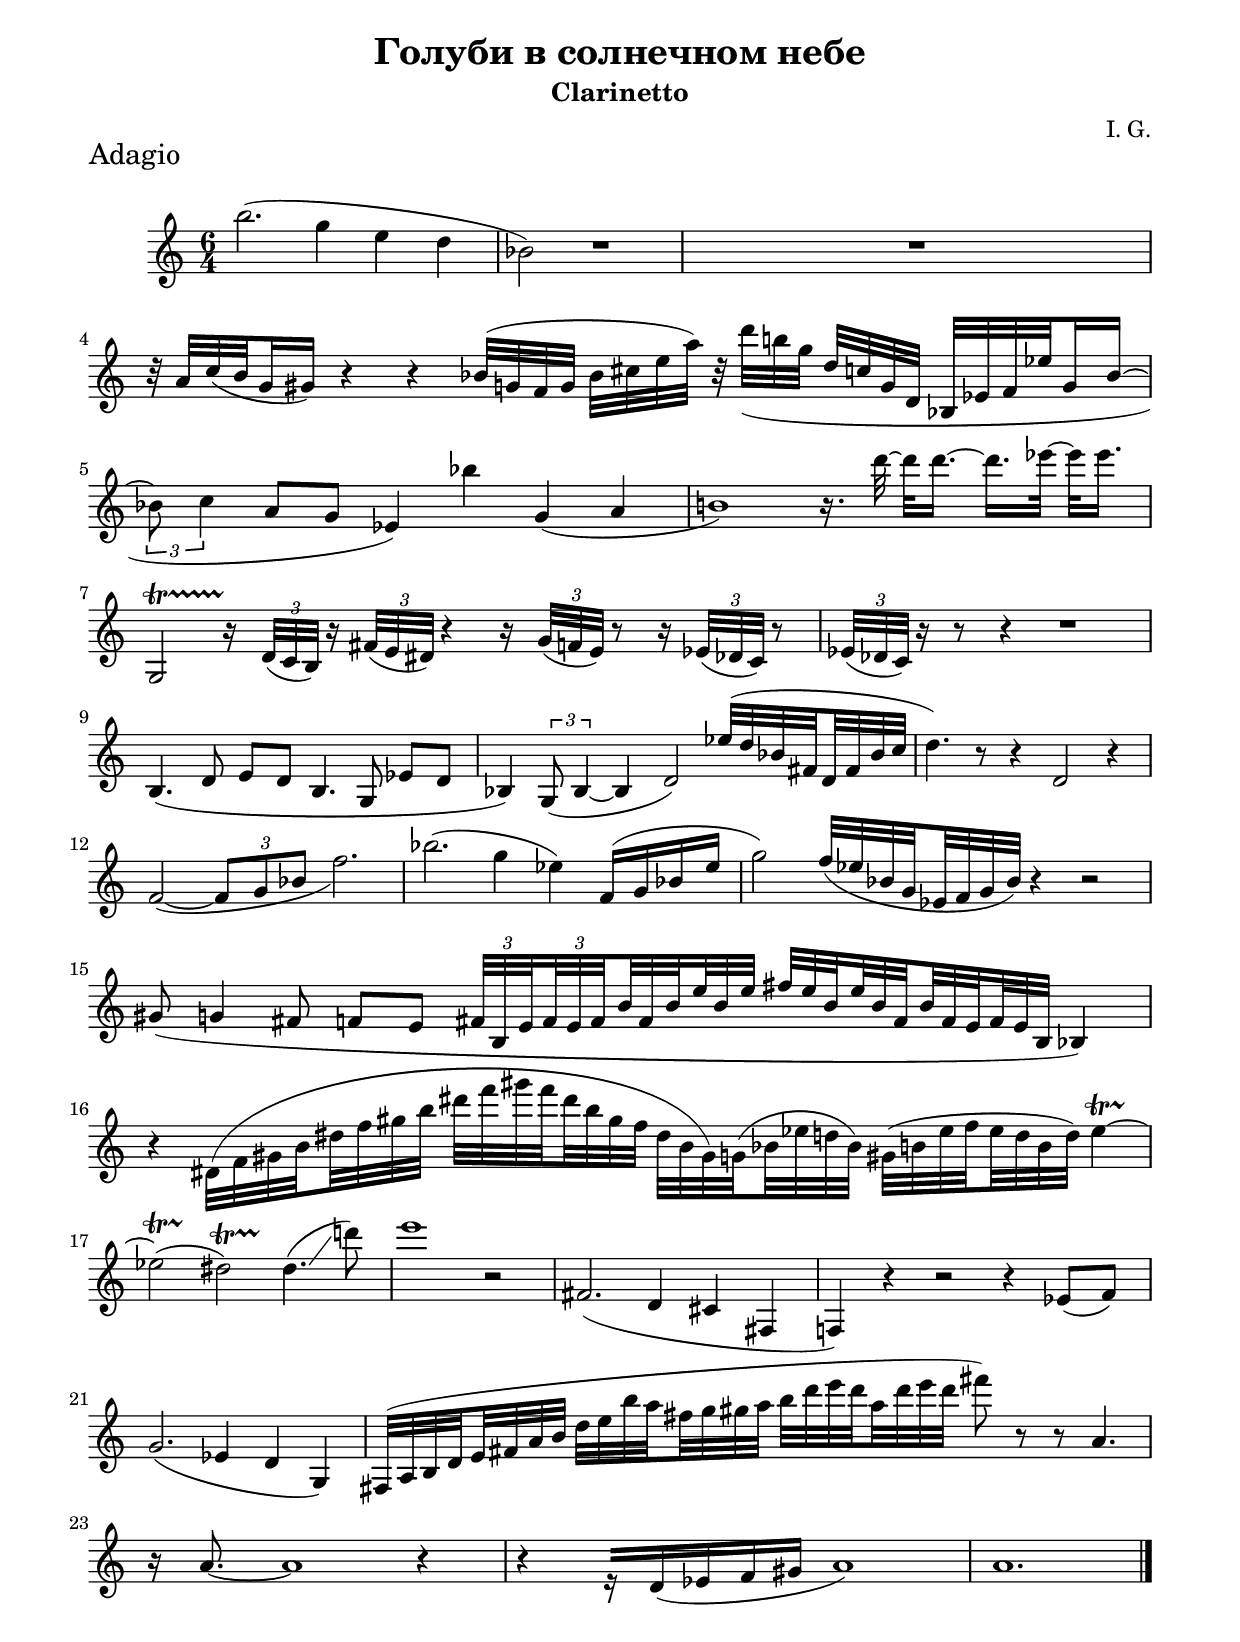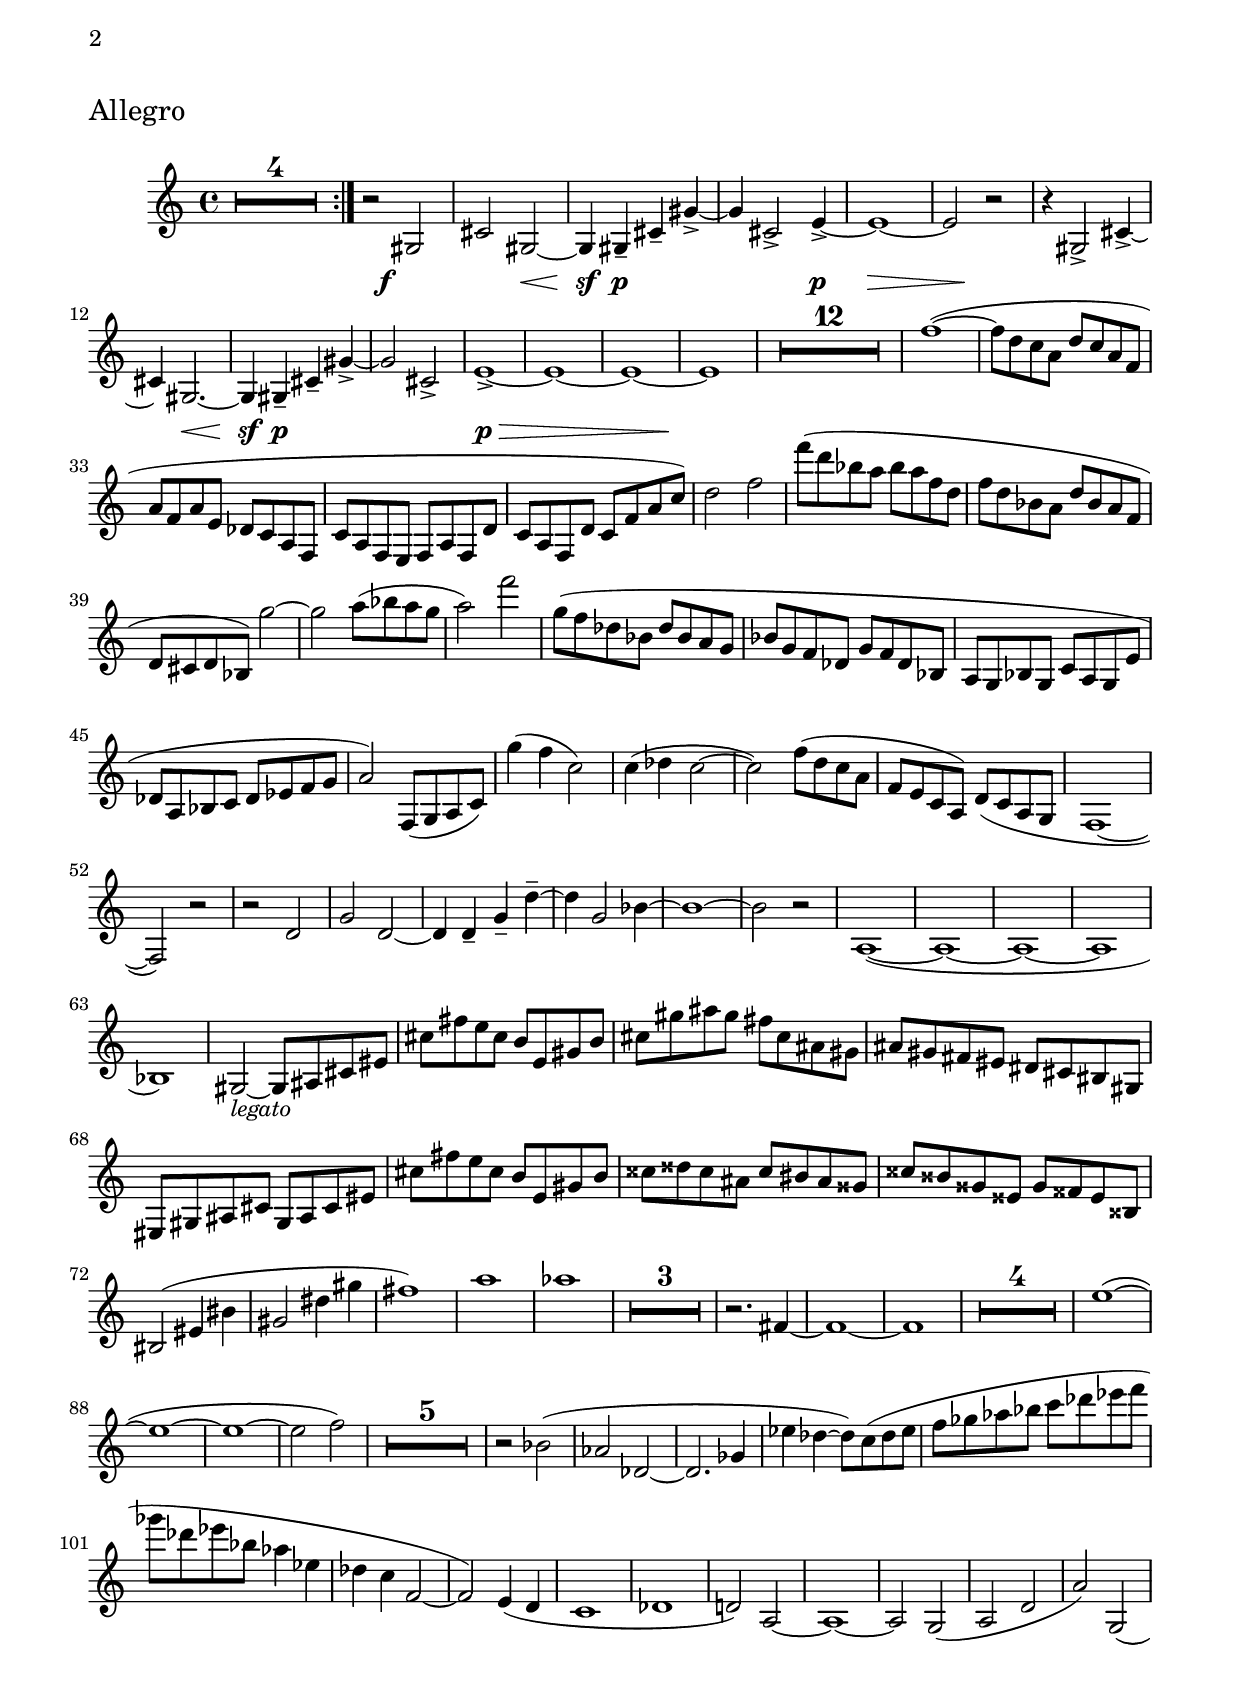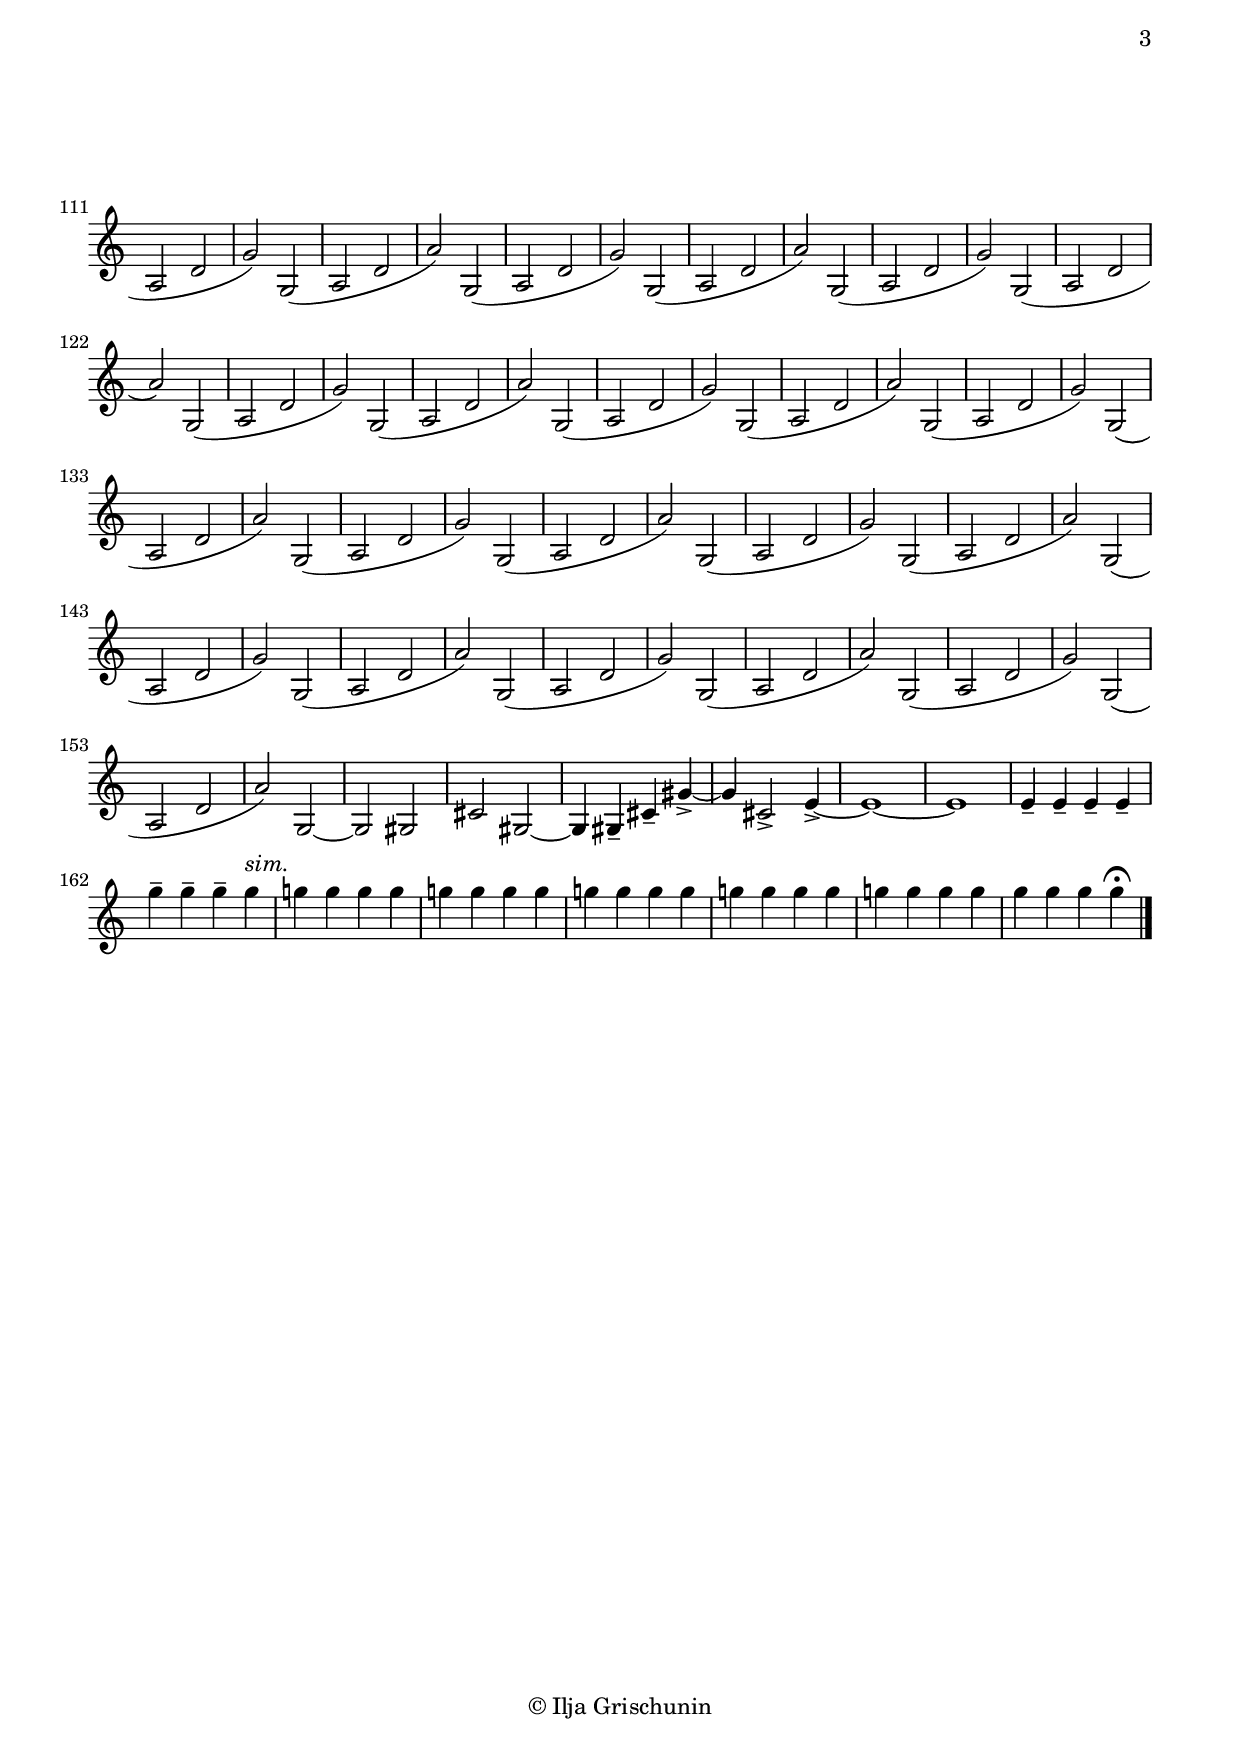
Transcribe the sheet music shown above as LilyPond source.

\version "2.19.15"
%\version "2.18.0"

\language "deutsch"

\header {
  title = "Голуби в солнечном небе"
  subtitle = "Clarinetto"
  %meter = "Adagio"
  composer = "I. G."
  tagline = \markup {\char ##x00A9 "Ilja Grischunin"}
}

\paper {
  #(set-paper-size "a4")
  top-system-spacing.basic-distance = #25
  top-markup-spacing.basic-distance = #8
  score-markup-spacing.basic-distance = #20
  markup-system-spacing.basic-distance = #5
  score-system-spacing.basic-distance = #24
  system-system-spacing.basic-distance = #14
  last-bottom-spacing.basic-distance = #16
  left-margin = 15
  right-margin = 15
  %two-sided = ##t
  %inner-margin = 25
  %outer-margin = 15
  print-all-headers = ##t
}

\layout {
  indent = 10
  \context {
    \Score
    %\remove "Bar_number_engraver"
  }
}
\version "2.19.15"

\language "deutsch"

clarinettoMusicErste = \relative {
  \time 6/4
  \key b \major
  \set Timing.beamExceptions = #'()
  \set Timing.baseMoment = #(ly:make-moment 1 4)
  \set Timing.beatStructure = #'(1 1 1 1 1 1)
  a''2.( f4 d c as2) r1 R1.
  \set subdivideBeams = ##t
  \set baseMoment = #(ly:make-moment 1 8)
  \set beatStructure = #'(2 2 2 2 2 2)
  r32 g b( a f16 fis) r4 r4 \stemUp as32[( f es f] \stemNeutral as[ h d g])
  r c[_( a! f] \stemUp c[ b f c] as des es des' f,16 as~ \stemNeutral
  \times 2/3 {as8 b4} g8 f des4) as'' f,_( g a!1)
  r16. c'32~ c[ c16.]~ c[ des32]~ des[ des16.]
  f,,,2\startTrillSpan r16\stopTrillSpan \times 2/3{c'32( b a)}
  r16 \times 2/3 {e'32( d cis)} r4 r16 \times 2/3 {f32( es d)} r8
  r16 \times 2/3 {des32( ces b)} r8 \times 2/3 {des32( ces b)}
  r16 r8 r4 r1 a4.( c8 d c a4. f8\noBeam des' c
  as4) \times 2/3 {f8( as4~} as4 c2) des'32( c as e c e as b
  c4.) r8 r4 c,2 r4 es2~_( \times 2/3 {es8 f as} es'2.)
  \set subdivideBeams = ##f
  as2.( f4 des) es,16( f as des f2)
  \set subdivideBeams = ##t
  es32( des as f des es f as) r4 r2
  fis8( f4 e8 es d
  \override TupletBracket.bracket-visibility = ##f
  \tuplet 3/2 16 {
    e32 a, \set stemRightBeamCount = #2 d
    \set stemLeftBeamCount = #2 e d e
    \omit TupletNumber
    a e \set stemRightBeamCount = #2 a
    \set stemLeftBeamCount = #2 d a d e d \set stemRightBeamCount = #2 a
    \set stemLeftBeamCount = #2 d a e a e \set stemRightBeamCount = #2 d
    \set stemLeftBeamCount = #2 e d a
  }
  as4) r4 cis32( es fis a cis es fis a cis es fis es cis a fis es
  cis a fis) f( as des c as) fis( a des es des c a c)
  \override TrillSpanner #'(bound-details right padding) = #1.5
  des4~\startTrillSpan des!2( cis)\startTrillSpan
  cis4.(\stopTrillSpan\glissando c'!8)
  d1 r2 e,,2.( c4 h e, es!4) r r2 r4 des'8( es)
  f2.( des4 c f,) e32( g a c d e g a c d a' g e f fis g
  a c d c g c d c e8) r r g,,4. r16 g8.~ g1 r4
  r \times 4/5 {r16[ c,( des es fis]} g1) g1.
  \bar "|."
}

clarinettoMusicZweite = \relative {
  \compressFullBarRests
  \override MultiMeasureRest.expand-limit = #2
  %\once\override Score.RehearsalMark.extra-offset = #'(15 . 0)
  %\mark\markup { \text \small {Wiederholen viermal \italic { ad lib. } }}
  R1*4 \bar ":|."
  r2 fis h fis~ fis4 fis-- h-- fis'->~ fis h,2-> d4->~ d1~ d2 r
  r4 fis,2-> h4->~ h fis2.~ fis4 fis-- h-- fis'->~ fis2 h,-> d1->~ d~ d~ d
  R1*12
  es'1~( es8 c b g c b g es g es g d ces b g es b' g es d es g es c'
  b g es c' b es g b) c2 es es'8( c as g as g es c es c as g c as g es
  c h c as) f''2~ f g8( as g f g2) es' f,8( es ces as ces as g f
  as f es ces f es ces as g f as f b g f d' ces g as b ces des es f
  g2) es,8( f g b) f''4( es b2) b4( ces b2~ b) es8( c b g
  es d b g) c( b g f es1~ es2) r r c' f c~ c4 c-- f-- c'--~
  c f,2 as4~ as1~ as2 r g,1~( g~ g~ g as)
  fis2~-\markup {\italic legato} fis8 gis h dis h' e d h a d, fis a
  h fis' gis fis e h gis fis gis fis e dis cis h ais fis
  dis fis gis h fis gis h dis h' e d h a d, fis a
  his cisis his gis his ais gis fisis
  his aisis fisis disis fisis eis disis aisis
  ais2( dis4 ais' fis2 cis'4 fis e1) g ges
  R1*3 r2. e,4~ e1~ e R1*4 d'1~( d~ d~ d2 es) R1*5
  r2 as,( ges ces,~ ces2. fes4 des' ces~ ces8) b( ces des
  es fes ges as b ces des es fes ces des as ges4 des ces b es,2~
  es) d4( c b1 ces c!2) g~ g1~ g2
  \repeat unfold 11 {f2( g c g') f,( g c f)} f,( g c g') f,~
  f fis h fis~ fis4 fis-- h-- fis'->~ fis h,2-> d4->~ d1~ d
  d4-- d-- d-- d-- f'-- f-- f-- f^\markup {\italic sim.}
  \repeat unfold 5 {f! f f f} f f f f\fermata
  \bar "|."

}
clarinettoDynamicZweite = {
  s1*4
  s4 s4\f s2 s s\< s4\sf s2.\p s s4\p s1\> s4 s2.\!
  s1 s4 s2.\< s4\sf s2.\p s1 s2\p s2\> s1 s s\!
}

%\include "../dynamic.ly"
\score {
  <<
    \new Staff \transpose b c' \clarinettoMusicErste
    %\new Dynamics \dynamic
  >>
  \header {
    title = ##f
    subtitle = ##f
    meter = \markup {\fontsize #2 "Adagio"}
    composer = ##f
  }
}
\score {
  <<
    \new Staff \transpose b c' \clarinettoMusicZweite
    \new Dynamics \clarinettoDynamicZweite
  >>
  \header {
    title = ##f
    subtitle = ##f
    meter = \markup {\fontsize #2 "Allegro"}
    composer = ##f
  }
  \layout {
    \context {
      \Staff

    }
  }
}